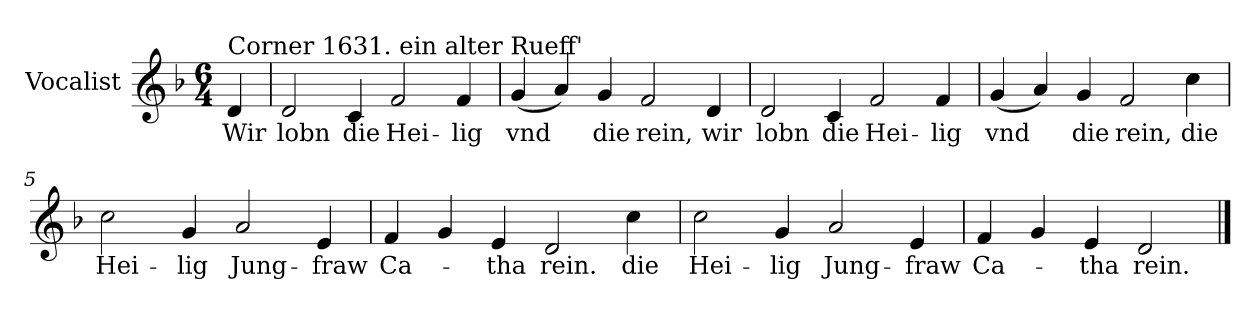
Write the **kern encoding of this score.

**kern	**text
*part1	*part1
*staff1	*staff1
*I"Vocalist	*
*k[b-]	*
*d:	*
*M6/4	*
=	=
!LO:TX:a:t=Corner 1631. ein alter Rueff'	!
4d	Wir
=1	=1
2d	lobn
4c	die
2f	Hei-
4f	-lig
=2	=2
(4g	vnd
4a)	.
4g	die
2f	rein,
4d	wir
=3	=3
2d	lobn
4c	die
2f	Hei-
4f	-lig
=4	=4
(4g	vnd
4a)	.
4g	die
2f	rein,
4cc	die
=5	=5
2cc	Hei-
4g	-lig
2a	Jung-
4e	-fraw
=6	=6
4f	Ca-
4g	.
4e	-tha
2d	rein.
4cc	die
=7	=7
2cc	Hei-
4g	-lig
2a	Jung-
4e	-fraw
=8	=8
4f	Ca-
4g	.
4e	-tha
2d	rein.
==	==
*-	*-
